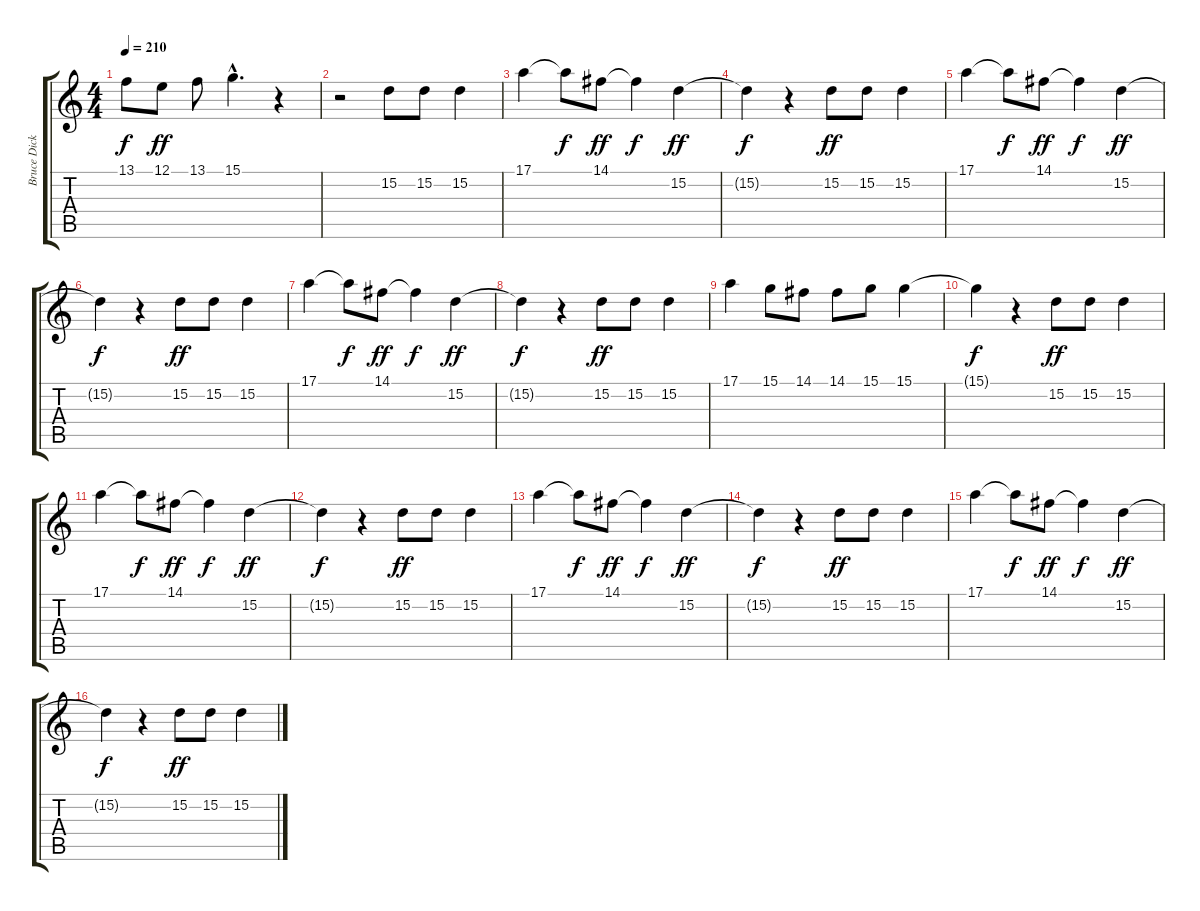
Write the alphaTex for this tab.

\track ("Bruce Dickinson" "Bruce Dick") {instrument choiraahs}
\staff {score tabs}
\tuning (E4 B3 G3 D3 A2 E2) {hide}
\ts (4 4)
\tempo 210
\clef g2
\ks c
13.1{t}.8{dy f} 12.1.8{dy ff} 13.1.8 15.1{hac}.4{d} r.4 |
r.2 15.2.8 15.2.8 15.2.4 |
17.1.4 17.1{t}.8{dy f} 14.1.8{dy ff} 14.1{t}.4{dy f} 15.2.4{dy ff} |
15.2{t}.4{dy f} r.4 15.2.8{dy ff} 15.2.8 15.2.4 |
17.1.4 17.1{t}.8{dy f} 14.1.8{dy ff} 14.1{t}.4{dy f} 15.2.4{dy ff} |
15.2{t}.4{dy f} r.4 15.2.8{dy ff} 15.2.8 15.2.4 |
17.1.4 17.1{t}.8{dy f} 14.1.8{dy ff} 14.1{t}.4{dy f} 15.2.4{dy ff} |
15.2{t}.4{dy f} r.4 15.2.8{dy ff} 15.2.8 15.2.4 |
17.1.4 15.1.8 14.1.8 14.1.8 15.1.8 15.1.4 |
15.1{t}.4{dy f} r.4 15.2.8{dy ff} 15.2.8 15.2.4 |
17.1.4 17.1{t}.8{dy f} 14.1.8{dy ff} 14.1{t}.4{dy f} 15.2.4{dy ff} |
15.2{t}.4{dy f} r.4 15.2.8{dy ff} 15.2.8 15.2.4 |
17.1.4 17.1{t}.8{dy f} 14.1.8{dy ff} 14.1{t}.4{dy f} 15.2.4{dy ff} |
15.2{t}.4{dy f} r.4 15.2.8{dy ff} 15.2.8 15.2.4 |
17.1.4 17.1{t}.8{dy f} 14.1.8{dy ff} 14.1{t}.4{dy f} 15.2.4{dy ff} |
15.2{t}.4{dy f} r.4 15.2.8{dy ff} 15.2.8 15.2.4
